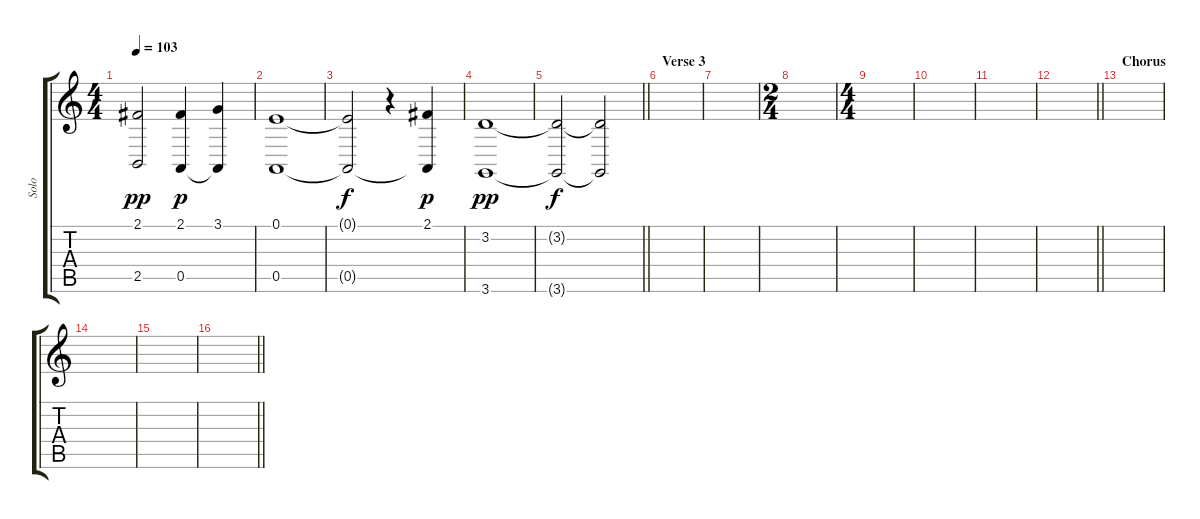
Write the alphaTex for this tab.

\track ("Solo" "Solo") {instrument trumpet}
\staff {score tabs}
\tuning (E4 B3 G3 D3 A2 E2) {hide}
\ts (4 4)
\tempo 103
\clef g2
\ks c
(2.1 2.5).2{dy pp} (2.1 0.5).4{dy p} (3.1 0.5{t}).4 |
(0.1 0.5).1 |
(0.1{t} 0.5{t}).2{dy f} r.4 (2.1 0.5{t}).4{dy p} |
(3.2 3.6).1{dy pp} |
\barLineRight lightlight
(3.2{t} 3.6{t}).2{dy f} (3.2{t} 3.6{t}).2 |
\section ("" "Verse 3")
|
|
\ts (2 4)
|
\ts (4 4)
|
|
|
\barLineRight lightlight
|
\section ("" "Chorus")
|
|
|
\barLineRight lightlight
